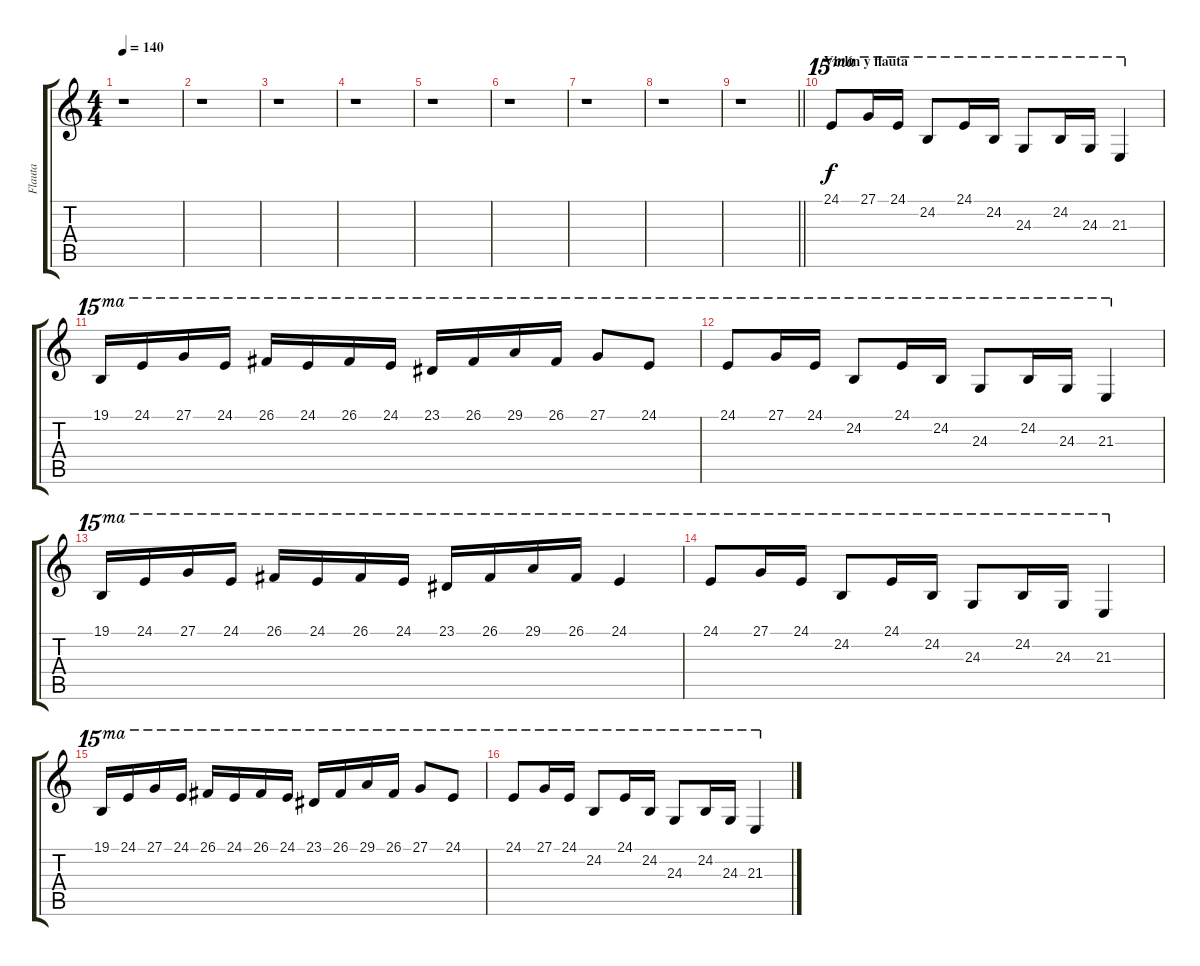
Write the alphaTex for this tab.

\track ("Flauta" "Flauta") {instrument flute}
\staff {score tabs}
\tuning (E4 B3 G3 D3 A2 E2) {hide}
\ts (4 4)
\tempo 140
\clef g2
\ks c
r.1{dy f} |
r.1 |
r.1 |
r.1 |
r.1 |
r.1 |
r.1 |
r.1 |
\barLineRight lightlight
r.1 |
\section ("" "Violín y flauta")
24.1.8{ot 15ma} 27.1.16{ot 15ma} 24.1.16{ot 15ma} 24.2.8{ot 15ma} 24.1.16{ot 15ma} 24.2.16{ot 15ma} 24.3.8{ot 15ma} 24.2.16{ot 15ma} 24.3.16{ot 15ma} 21.3.4{ot 15ma} |
19.1.16{ot 15ma} 24.1.16{ot 15ma} 27.1.16{ot 15ma} 24.1.16{ot 15ma} 26.1.16{ot 15ma} 24.1.16{ot 15ma} 26.1.16{ot 15ma} 24.1.16{ot 15ma} 23.1.16{ot 15ma} 26.1.16{ot 15ma} 29.1.16{ot 15ma} 26.1.16{ot 15ma} 27.1.8{ot 15ma} 24.1.8{ot 15ma} |
24.1.8{ot 15ma} 27.1.16{ot 15ma} 24.1.16{ot 15ma} 24.2.8{ot 15ma} 24.1.16{ot 15ma} 24.2.16{ot 15ma} 24.3.8{ot 15ma} 24.2.16{ot 15ma} 24.3.16{ot 15ma} 21.3.4{ot 15ma} |
19.1.16{ot 15ma} 24.1.16{ot 15ma} 27.1.16{ot 15ma} 24.1.16{ot 15ma} 26.1.16{ot 15ma} 24.1.16{ot 15ma} 26.1.16{ot 15ma} 24.1.16{ot 15ma} 23.1.16{ot 15ma} 26.1.16{ot 15ma} 29.1.16{ot 15ma} 26.1.16{ot 15ma} 24.1.4{ot 15ma} |
24.1.8{ot 15ma} 27.1.16{ot 15ma} 24.1.16{ot 15ma} 24.2.8{ot 15ma} 24.1.16{ot 15ma} 24.2.16{ot 15ma} 24.3.8{ot 15ma} 24.2.16{ot 15ma} 24.3.16{ot 15ma} 21.3.4{ot 15ma} |
19.1.16{ot 15ma} 24.1.16{ot 15ma} 27.1.16{ot 15ma} 24.1.16{ot 15ma} 26.1.16{ot 15ma} 24.1.16{ot 15ma} 26.1.16{ot 15ma} 24.1.16{ot 15ma} 23.1.16{ot 15ma} 26.1.16{ot 15ma} 29.1.16{ot 15ma} 26.1.16{ot 15ma} 27.1.8{ot 15ma} 24.1.8{ot 15ma} |
24.1.8{ot 15ma} 27.1.16{ot 15ma} 24.1.16{ot 15ma} 24.2.8{ot 15ma} 24.1.16{ot 15ma} 24.2.16{ot 15ma} 24.3.8{ot 15ma} 24.2.16{ot 15ma} 24.3.16{ot 15ma} 21.3.4{ot 15ma}
